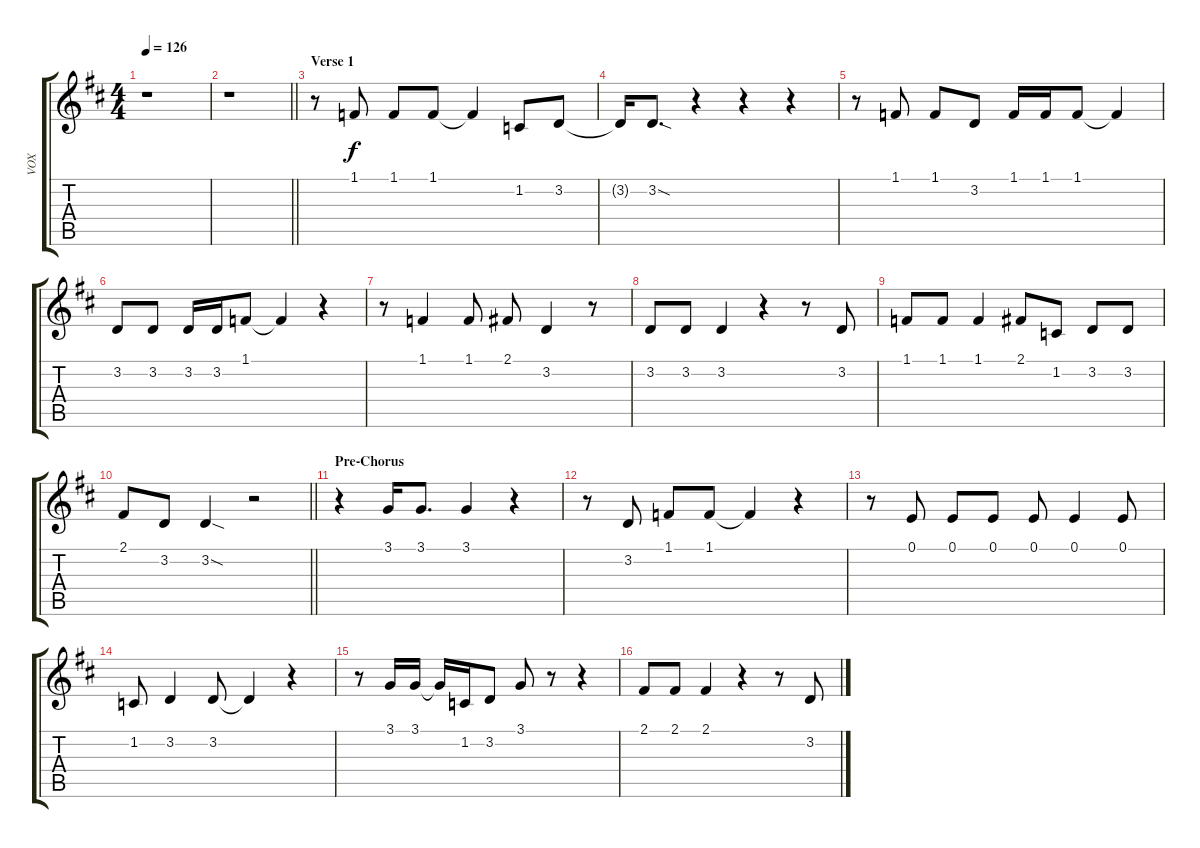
\track ("VOX" "VOX") {instrument brasssection}
\staff {score tabs}
\tuning (E4 B3 G3 D3 A2 E2) {hide}
\ts (4 4)
\tempo 126
\clef g2
\ks d
r.1{dy f} |
\barLineRight lightlight
r.1 |
\section ("" "Verse 1")
r.8 1.1.8 1.1.8 1.1.8 1.1{t}.4 1.2.8 3.2.8 |
3.2{t}.16 3.2{sod}.8{d} r.4 r.4 r.4 |
r.8 1.1.8 1.1.8 3.2.8 1.1.16 1.1.16 1.1.8 1.1{t}.4 |
3.2.8 3.2.8 3.2.16 3.2.16 1.1.8 1.1{t}.4 r.4 |
r.8 1.1.4 1.1.8 2.1.8 3.2.4 r.8 |
3.2.8 3.2.8 3.2.4 r.4 r.8 3.2.8 |
1.1.8 1.1.8 1.1.4 2.1.8 1.2.8 3.2.8 3.2.8 |
\barLineRight lightlight
2.1.8 3.2.8 3.2{sod}.4 r.2 |
\section ("" "Pre-Chorus")
r.4 3.1.16 3.1.8{d} 3.1.4 r.4 |
r.8 3.2.8 1.1.8 1.1.8 1.1{t}.4 r.4 |
r.8 0.1.8 0.1.8 0.1.8 0.1.8 0.1.4 0.1.8 |
1.2.8 3.2.4 3.2.8 3.2{t}.4 r.4 |
r.8 3.1.16 3.1.16 3.1{t}.16 1.2.16 3.2.8 3.1.8 r.8 r.4 |
2.1.8 2.1.8 2.1.4 r.4 r.8 3.2.8
